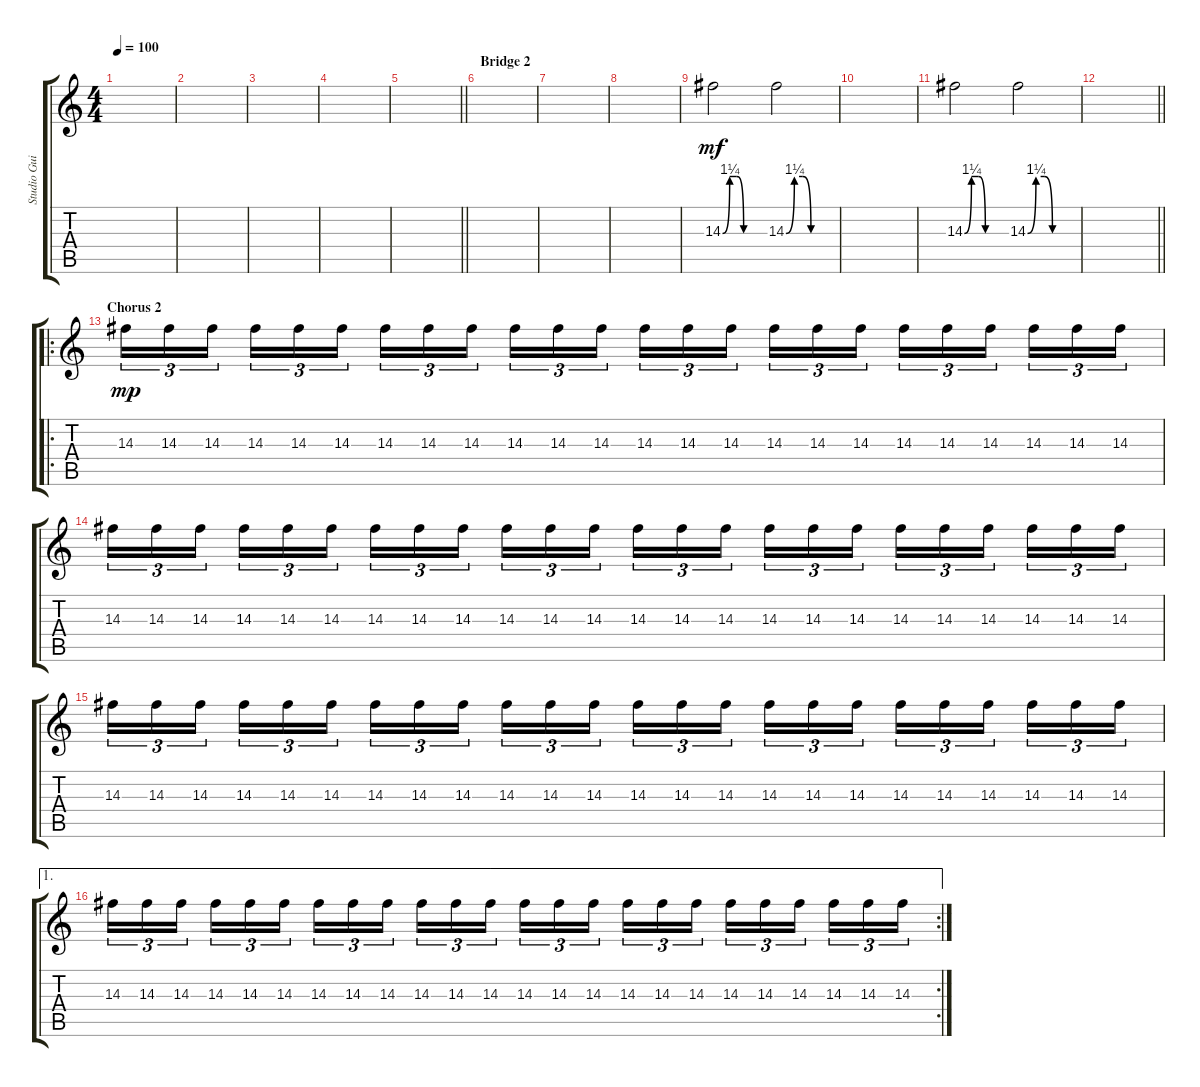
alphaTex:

\track ("Studio Guitar" "Studio Gui") {instrument overdrivenguitar}
\staff {score tabs}
\tuning (Db4 Gb3 E3 B2 F2 B1) {hide}
\ts (4 4)
\tempo 100
\clef g2
\ks c
|
|
|
|
\barLineRight lightlight
|
\section ("" "Bridge 2")
|
|
|
14.3{be (custom 0 0 10 5 20 5 30 0 60 0)}.2{dy mf volume 15} 14.3{be (custom 0 0 10 5 20 5 30 0 60 0)}.2 |
|
14.3{be (custom 0 0 10 5 20 5 30 0 60 0)}.2 14.3{be (custom 0 0 10 5 20 5 30 0 60 0)}.2 |
\barLineRight lightlight
|
\ro
\section ("" "Chorus 2")
14.3.16{tu (3 2) dy mp} 14.3.16{tu (3 2)} 14.3.16{tu (3 2) beam splitsecondary} 14.3.16{tu (3 2)} 14.3.16{tu (3 2)} 14.3.16{tu (3 2)} 14.3.16{tu (3 2)} 14.3.16{tu (3 2)} 14.3.16{tu (3 2) beam splitsecondary} 14.3.16{tu (3 2)} 14.3.16{tu (3 2)} 14.3.16{tu (3 2)} 14.3.16{tu (3 2)} 14.3.16{tu (3 2)} 14.3.16{tu (3 2) beam splitsecondary} 14.3.16{tu (3 2)} 14.3.16{tu (3 2)} 14.3.16{tu (3 2)} 14.3.16{tu (3 2)} 14.3.16{tu (3 2)} 14.3.16{tu (3 2) beam splitsecondary} 14.3.16{tu (3 2)} 14.3.16{tu (3 2)} 14.3.16{tu (3 2)} |
14.3.16{tu (3 2)} 14.3.16{tu (3 2)} 14.3.16{tu (3 2) beam splitsecondary} 14.3.16{tu (3 2)} 14.3.16{tu (3 2)} 14.3.16{tu (3 2)} 14.3.16{tu (3 2)} 14.3.16{tu (3 2)} 14.3.16{tu (3 2) beam splitsecondary} 14.3.16{tu (3 2)} 14.3.16{tu (3 2)} 14.3.16{tu (3 2)} 14.3.16{tu (3 2)} 14.3.16{tu (3 2)} 14.3.16{tu (3 2) beam splitsecondary} 14.3.16{tu (3 2)} 14.3.16{tu (3 2)} 14.3.16{tu (3 2)} 14.3.16{tu (3 2)} 14.3.16{tu (3 2)} 14.3.16{tu (3 2) beam splitsecondary} 14.3.16{tu (3 2)} 14.3.16{tu (3 2)} 14.3.16{tu (3 2)} |
14.3.16{tu (3 2)} 14.3.16{tu (3 2)} 14.3.16{tu (3 2) beam splitsecondary} 14.3.16{tu (3 2)} 14.3.16{tu (3 2)} 14.3.16{tu (3 2)} 14.3.16{tu (3 2)} 14.3.16{tu (3 2)} 14.3.16{tu (3 2) beam splitsecondary} 14.3.16{tu (3 2)} 14.3.16{tu (3 2)} 14.3.16{tu (3 2)} 14.3.16{tu (3 2)} 14.3.16{tu (3 2)} 14.3.16{tu (3 2) beam splitsecondary} 14.3.16{tu (3 2)} 14.3.16{tu (3 2)} 14.3.16{tu (3 2)} 14.3.16{tu (3 2)} 14.3.16{tu (3 2)} 14.3.16{tu (3 2) beam splitsecondary} 14.3.16{tu (3 2)} 14.3.16{tu (3 2)} 14.3.16{tu (3 2)} |
\ae 1
\rc 2
14.3.16{tu (3 2)} 14.3.16{tu (3 2)} 14.3.16{tu (3 2) beam splitsecondary} 14.3.16{tu (3 2)} 14.3.16{tu (3 2)} 14.3.16{tu (3 2)} 14.3.16{tu (3 2)} 14.3.16{tu (3 2)} 14.3.16{tu (3 2) beam splitsecondary} 14.3.16{tu (3 2)} 14.3.16{tu (3 2)} 14.3.16{tu (3 2)} 14.3.16{tu (3 2)} 14.3.16{tu (3 2)} 14.3.16{tu (3 2) beam splitsecondary} 14.3.16{tu (3 2)} 14.3.16{tu (3 2)} 14.3.16{tu (3 2)} 14.3.16{tu (3 2)} 14.3.16{tu (3 2)} 14.3.16{tu (3 2) beam splitsecondary} 14.3.16{tu (3 2)} 14.3.16{tu (3 2)} 14.3.16{tu (3 2)}
